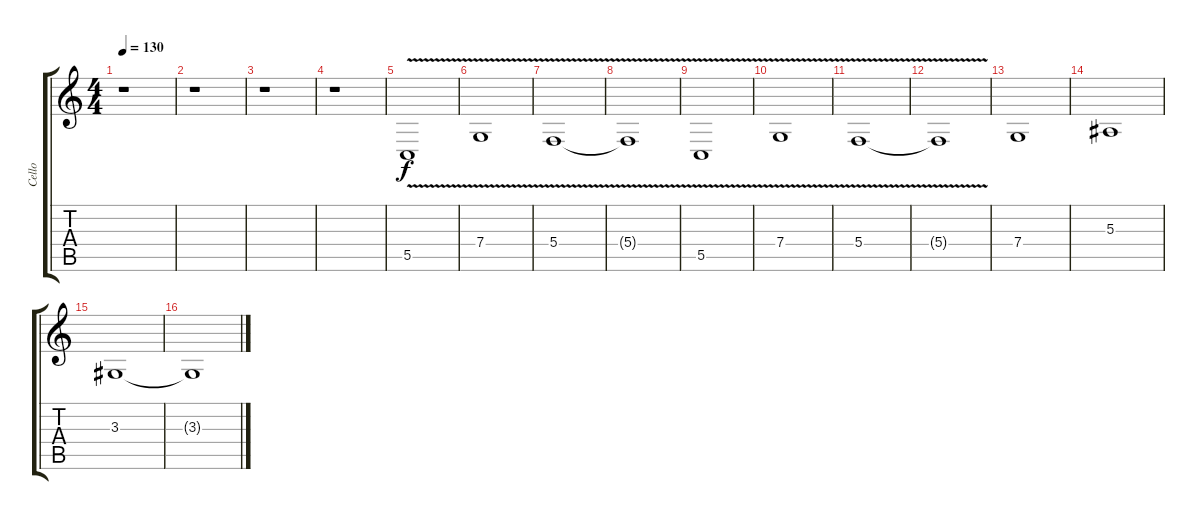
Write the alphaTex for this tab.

\track ("Cello" "Cello") {instrument cello}
\staff {score tabs}
\tuning (D4 A3 F3 C3 G2 C2) {hide}
\ts (4 4)
\tempo 130
\clef g2
\ks c
r.1{dy f} |
r.1 |
r.1 |
r.1 |
5.5{v}.1 |
7.4{v}.1 |
5.4{v}.1 |
5.4{t}.1 |
5.5{v}.1 |
7.4{v}.1 |
5.4{v}.1 |
5.4{t}.1 |
7.4.1 |
5.3.1 |
3.3.1 |
3.3{t}.1
